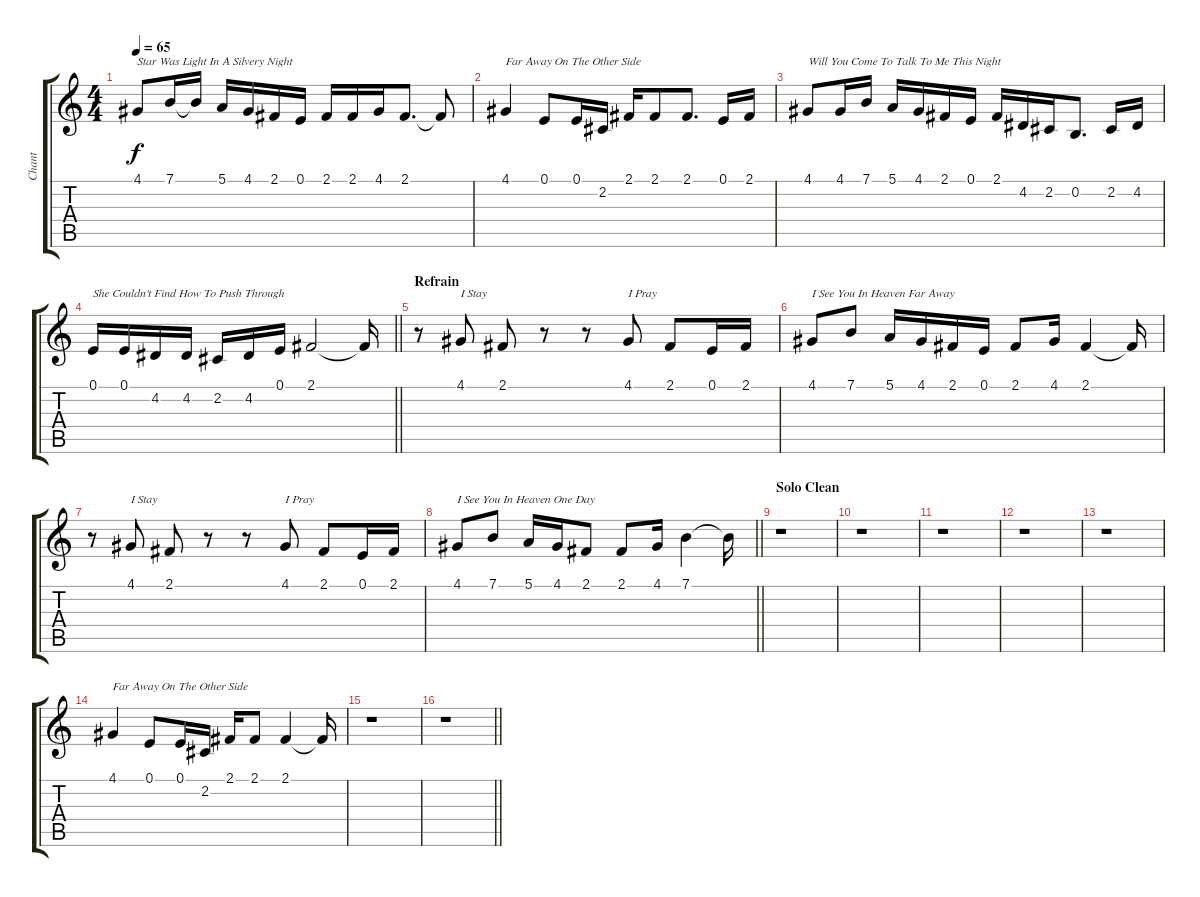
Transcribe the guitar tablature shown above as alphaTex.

\track ("Chant" "Chant") {instrument synthvoice}
\staff {score tabs}
\tuning (E4 B3 G3 D3 A2 E2) {hide}
\ts (4 4)
\tempo 65
\clef g2
\ks c
4.1.8{txt "Star Was Light In A Silvery Night" dy f} 7.1.16 7.1{t}.16 5.1.16 4.1.16 2.1.16 0.1.16 2.1.16 2.1.16 4.1.16 2.1.8{d} 2.1{t}.8 |
4.1.4{txt "Far Away On The Other Side"} 0.1.8 0.1.16 2.2.16 2.1.16 2.1.8 2.1.8{d} 0.1.16 2.1.16 |
4.1.8{txt "Will You Come To Talk To Me This Night"} 4.1.16 7.1.16 5.1.16 4.1.16 2.1.16 0.1.16 2.1.16 4.2.16 2.2.16 0.2.8{d} 2.2.16 4.2.16 |
\barLineRight lightlight
0.1.16{txt "She Couldn't Find How To Push Through"} 0.1.16 4.2.16 4.2.16 2.2.16 4.2.16 0.1.16 2.1.2 2.1{t}.16 |
\section ("" "Refrain")
r.8 4.1.8{txt "I Stay"} 2.1.8 r.8 r.8 4.1.8{txt "I Pray"} 2.1.8 0.1.16 2.1.16 |
4.1.8{txt "I See You In Heaven Far Away"} 7.1.8 5.1.16 4.1.16 2.1.16 0.1.16 2.1.8 4.1.16 2.1.4 2.1{t}.16 |
r.8 4.1.8{txt "I Stay"} 2.1.8 r.8 r.8 4.1.8{txt "I Pray"} 2.1.8 0.1.16 2.1.16 |
\barLineRight lightlight
4.1.8{txt "I See You In Heaven One Day"} 7.1.8 5.1.16 4.1.16 2.1.8 2.1.8 4.1.16 7.1.4 7.1{t}.16 |
\section ("" "Solo Clean")
r.1 |
r.1 |
r.1 |
r.1 |
r.1 |
4.1.4{txt "Far Away On The Other Side"} 0.1.8 0.1.16 2.2.16 2.1.16 2.1.8 2.1.4 2.1{t}.16 |
r.1 |
\barLineRight lightlight
r.1
